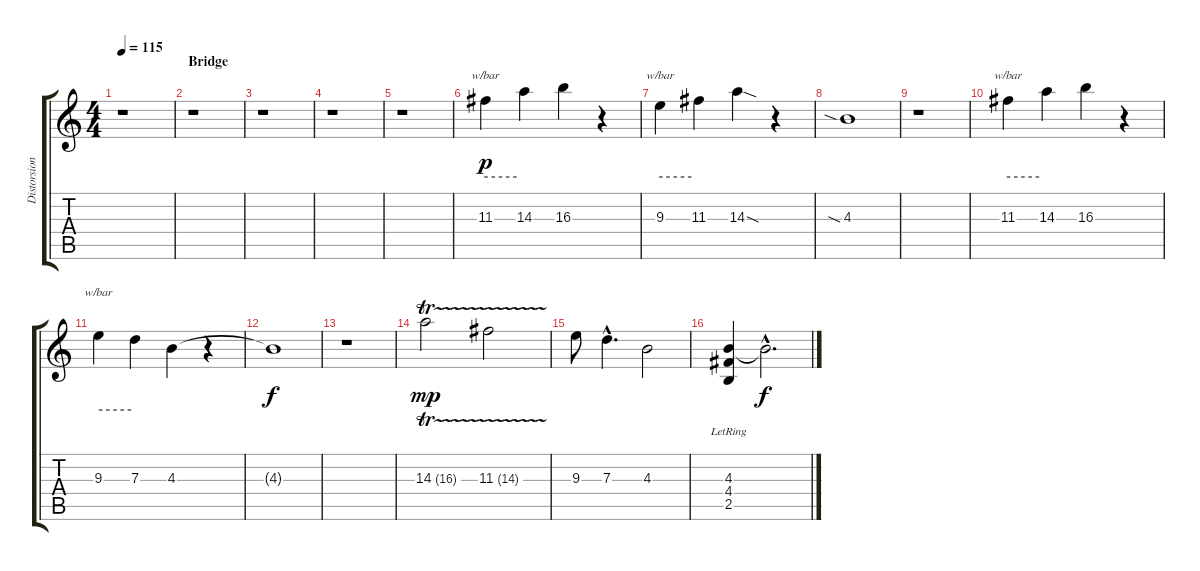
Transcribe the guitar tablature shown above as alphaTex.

\track ("Distorsion" "Distorsion") {instrument distortionguitar}
\staff {score tabs}
\tuning (E4 B3 G3 D3 A2 E2) {hide}
\ts (4 4)
\tempo 115
\clef g2
\ks c
r.1{dy f} |
\section ("" "Bridge")
r.1 |
r.1 |
r.1 |
r.1 |
11.3.4{tbe (hold default 0 0 60 0) dy p} 14.3.4 16.3.4 r.4 |
9.3.4{tbe (hold default 0 0 60 0)} 11.3.4 14.3{sod}.4 r.4 |
4.3{sia}.1 |
r.1 |
11.3.4{tbe (hold default 0 0 60 0)} 14.3.4 16.3.4 r.4 |
9.3.4{tbe (hold default 0 0 60 0)} 7.3.4 4.3.4 r.4 |
4.3{t}.1{dy f} |
r.1 |
14.3{tr (16 16)}.2{dy mp} 11.3{tr (14 16)}.2 |
9.3.8 7.3{hac}.4{d} 4.3.2 |
(4.3{lr} 4.4{lr} 2.5).4 4.3{hac t}.2{d dy f}
